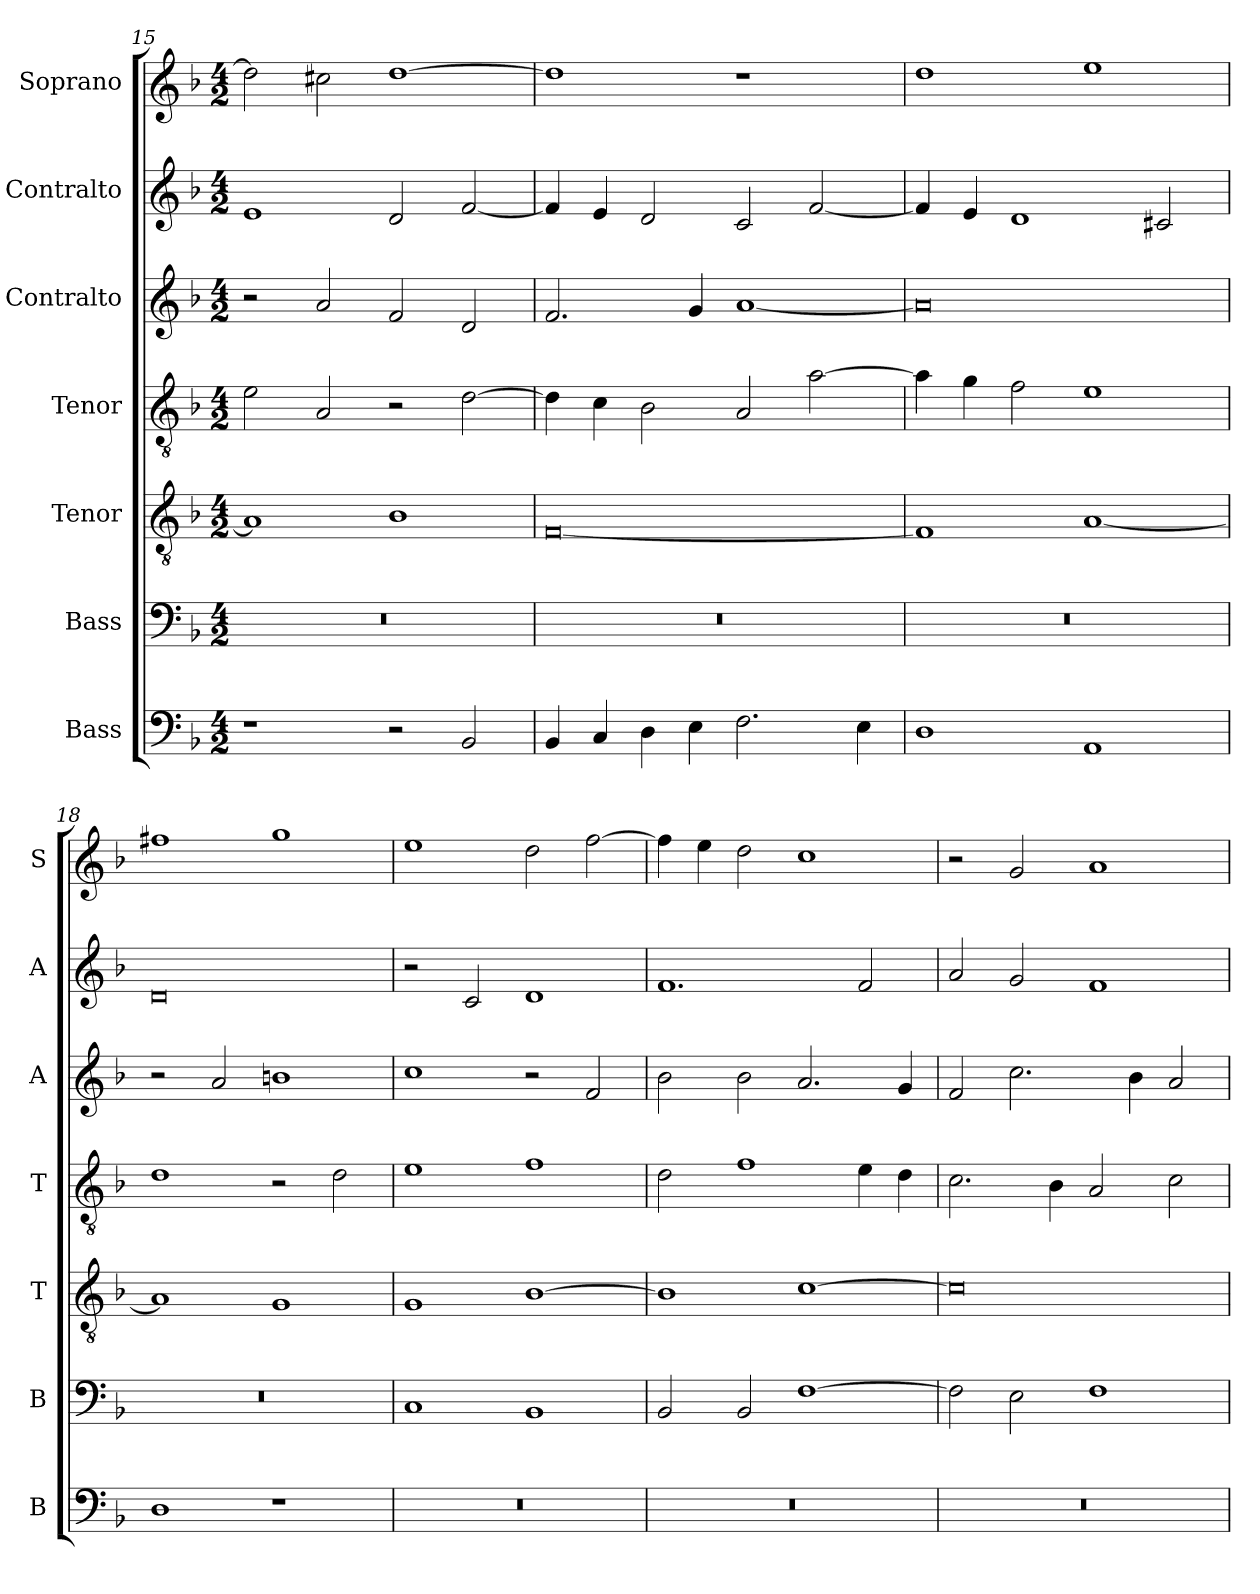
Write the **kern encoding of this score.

**kern	**kern	**kern	**kern	**kern	**kern	**kern
*part7	*part6	*part5	*part4	*part3	*part2	*part1
*staff7	*staff6	*staff5	*staff4	*staff3	*staff2	*staff1
*I"Bass	*I"Bass	*I"Tenor	*I"Tenor	*I"Contralto	*I"Contralto	*I"Soprano
*I'B	*I'B	*I'T	*I'T	*I'A	*I'A	*I'S
*clefF4	*clefF4	*clefGv2	*clefGv2	*clefG2	*clefG2	*clefG2
*k[b-]	*k[b-]	*k[b-]	*k[b-]	*k[b-]	*k[b-]	*k[b-]
*F:ion	*F:ion	*F:ion	*F:ion	*F:ion	*F:ion	*F:ion
*M4/2	*M4/2	*M4/2	*M4/2	*M4/2	*M4/2	*M4/2
=15	=15	=15	=15	=15	=15	=15
1r	0r	1A]	2e	2r	1e	2dd]
.	.	.	2A	2a	.	2cc#X
2r	.	1B-	2r	2f	2d	[1dd
2BB-	.	.	[2d	2d	[2f	.
=16	=16	=16	=16	=16	=16	=16
4BB-	0r	[0F	4d]	2.f	4f]	1dd]
4C	.	.	4c	.	4e	.
4D	.	.	2B-	.	2d	.
4E	.	.	.	4g	.	.
2.F	.	.	2A	[1a	2c	1r
.	.	.	[2a	.	[2f	.
4E	.	.	.	.	.	.
=17	=17	=17	=17	=17	=17	=17
1D	0r	1F]	4a]	0a]	4f]	1dd
.	.	.	4g	.	4e	.
.	.	.	2f	.	1d	.
1AA	.	[1A	1e	.	.	1ee
.	.	.	.	.	2c#X	.
=18	=18	=18	=18	=18	=18	=18
1D	0r	1A]	1d	2r	0d	1ff#X
.	.	.	.	2a	.	.
1r	.	1G	2r	1bn	.	1gg
.	.	.	2d	.	.	.
=19	=19	=19	=19	=19	=19	=19
0r	1C	1G	1e	1cc	2r	1ee
.	.	.	.	.	2c	.
.	1BB-	[1B-	1f	2r	1d	2dd
.	.	.	.	2f	.	[2ff
=20	=20	=20	=20	=20	=20	=20
0r	2BB-	1B-]	2d	2b-	1.f	4ff]
.	.	.	.	.	.	4ee
.	2BB-	.	1f	2b-	.	2dd
.	[1F	[1c	.	2.a	.	1cc
.	.	.	4e	.	2f	.
.	.	.	4d	4g	.	.
=21	=21	=21	=21	=21	=21	=21
0r	2F]	0c]	2.c	2f	2a	2r
.	2E	.	.	2.cc	2g	2g
.	.	.	4B-	.	.	.
.	1F	.	2A	.	1f	1a
.	.	.	.	4b-	.	.
.	.	.	2c	2a	.	.
=	=	=	=	=	=	=
*-	*-	*-	*-	*-	*-	*-
